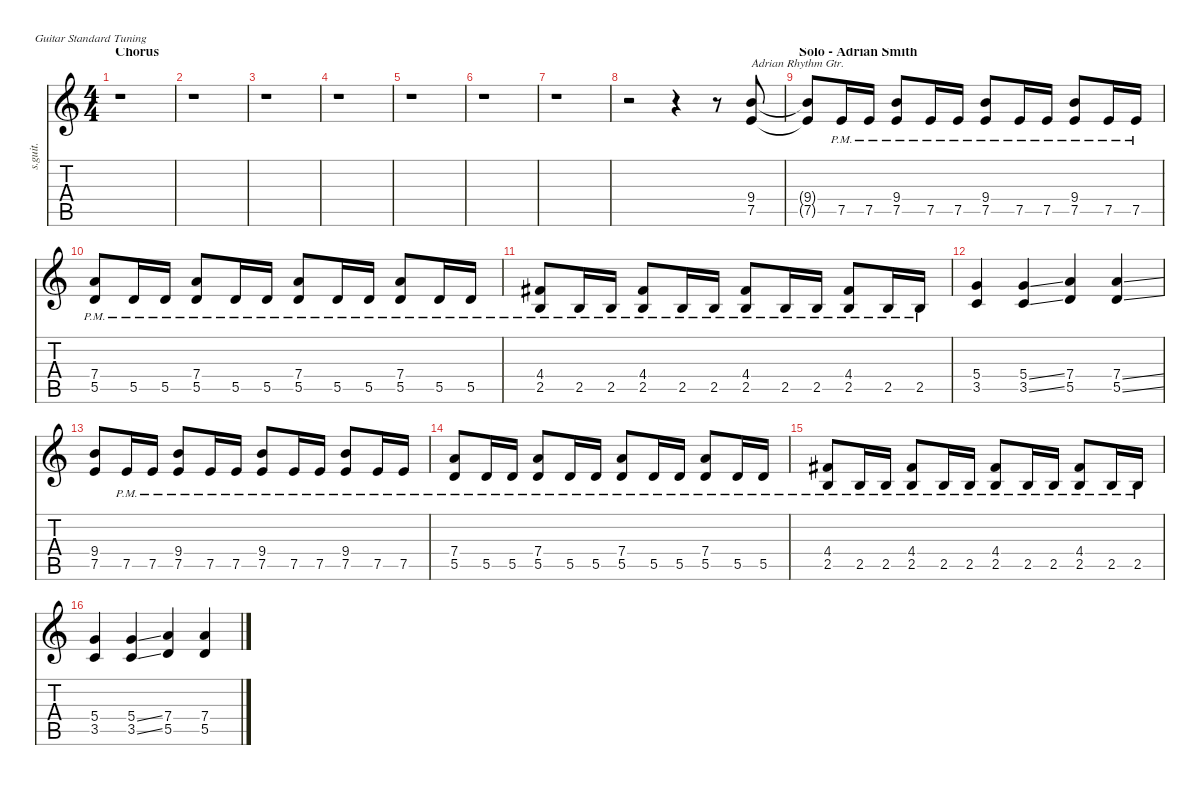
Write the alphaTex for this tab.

\defaultSystemsLayout 4
\hideDynamics
\bracketExtendMode nobrackets
\track ("Extra Rhythm Guitar" "s.guit.") {instrument distortionguitar}
\staff {score tabs}
\tuning (E4 B3 G3 D3 A2 E2)
\ts (4 4)
\section ("" "Chorus")
\tempo (162 hide)
\clef g2
\ks c
r.1{dy f} |
r.1 |
r.1 |
r.1 |
r.1 |
r.1 |
r.1 |
r.2 r.4 r.8 (9.4 7.5).8{txt "Adrian Rhythm Gtr."} |
\section ("" "Solo - Adrian Smith")
(9.4{t} 7.5{t}).8 7.5{pm}.16 7.5{pm}.16 (9.4{pm} 7.5{pm}).8 7.5{pm}.16 7.5{pm}.16 (9.4{pm} 7.5{pm}).8 7.5{pm}.16 7.5{pm}.16 (9.4{pm} 7.5{pm}).8 7.5{pm}.16 7.5{pm}.16 |
(7.4{pm} 5.5{pm}).8 5.5{pm}.16 5.5{pm}.16 (7.4{pm} 5.5{pm}).8 5.5{pm}.16 5.5{pm}.16 (7.4{pm} 5.5{pm}).8 5.5{pm}.16 5.5{pm}.16 (7.4{pm} 5.5{pm}).8 5.5{pm}.16 5.5{pm}.16 |
(4.4{pm acc #} 2.5{pm}).8 2.5{pm}.16 2.5{pm}.16 (4.4{pm acc #} 2.5{pm}).8 2.5{pm}.16 2.5{pm}.16 (4.4{pm acc #} 2.5{pm}).8 2.5{pm}.16 2.5{pm}.16 (4.4{pm acc #} 2.5{pm}).8 2.5{pm}.16 2.5{pm}.16 |
(5.4 3.5).4 (5.4{ss} 3.5{ss}).4 (7.4 5.5).4 (7.4{ss} 5.5{ss}).4 |
(9.4 7.5).8 7.5{pm}.16 7.5{pm}.16 (9.4{pm} 7.5{pm}).8 7.5{pm}.16 7.5{pm}.16 (9.4{pm} 7.5{pm}).8 7.5{pm}.16 7.5{pm}.16 (9.4{pm} 7.5{pm}).8 7.5{pm}.16 7.5{pm}.16 |
(7.4{pm} 5.5{pm}).8 5.5{pm}.16 5.5{pm}.16 (7.4{pm} 5.5{pm}).8 5.5{pm}.16 5.5{pm}.16 (7.4{pm} 5.5{pm}).8 5.5{pm}.16 5.5{pm}.16 (7.4{pm} 5.5{pm}).8 5.5{pm}.16 5.5{pm}.16 |
(4.4{pm acc #} 2.5{pm}).8 2.5{pm}.16 2.5{pm}.16 (4.4{pm acc #} 2.5{pm}).8 2.5{pm}.16 2.5{pm}.16 (4.4{pm acc #} 2.5{pm}).8 2.5{pm}.16 2.5{pm}.16 (4.4{pm acc #} 2.5{pm}).8 2.5{pm}.16 2.5{pm}.16 |
(5.4 3.5).4 (5.4{ss} 3.5{ss}).4 (7.4 5.5).4 (7.4{ss} 5.5{ss}).4
